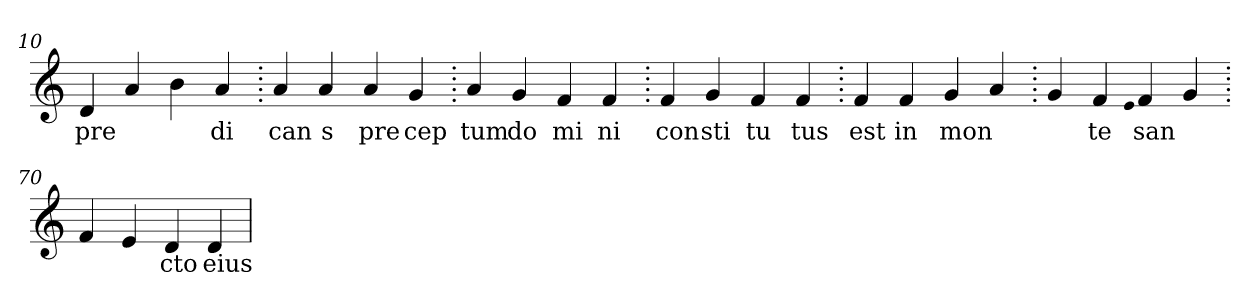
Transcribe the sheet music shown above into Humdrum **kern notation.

**kern	**text
*part1	*part1
*staff1	*staff1
*clefG2	*
=10.	=10.
4d	pre
4a	.
4b	.
4a	di
=20.	=20.
4a	can
4a	s
4a	pre
4g	cep
=30.	=30.
4a	tum
4g	do
4f	mi
4f	ni
=40.	=40.
4f	con
4g	sti
4f	tu
4f	tus
=50.	=50.
4f	est
4f	in
4g	mon
4a	.
=60.	=60.
4g	.
4f	te
qqe	.
4f	san
4g	.
=70.	=70.
4f	.
4e	.
4d	cto
4d	eius
=	=
*-	*-
